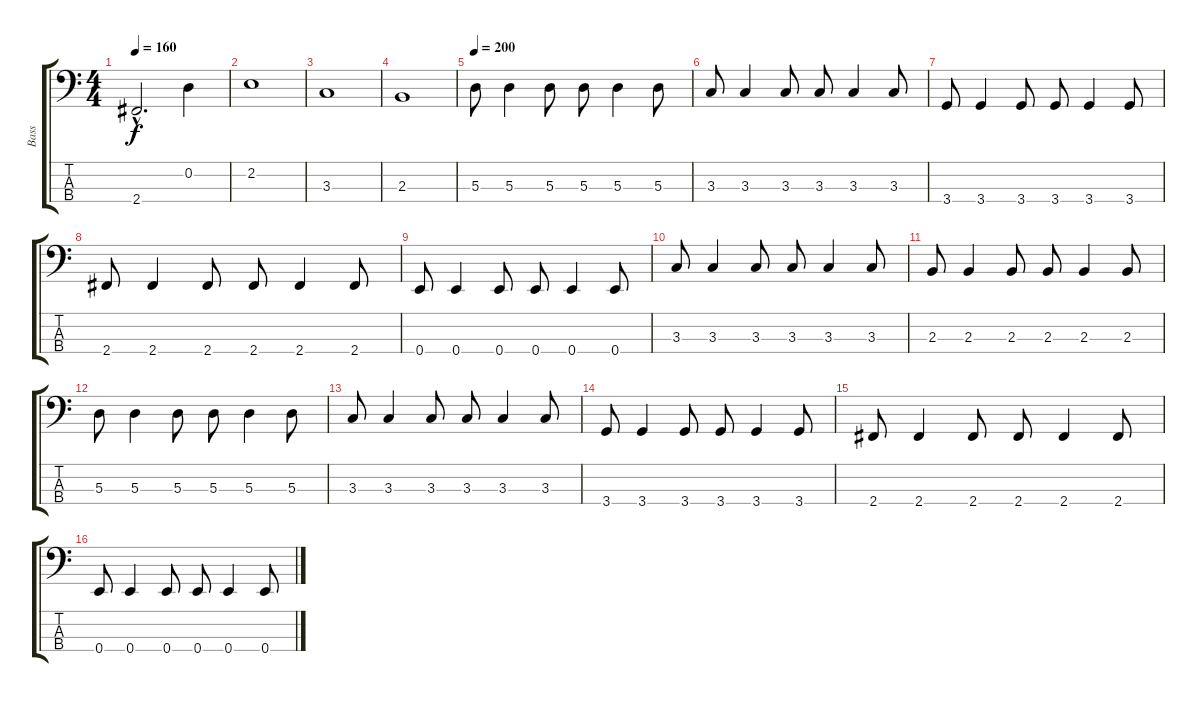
\track ("Bass" "Bass") {instrument electricbassfinger}
\staff {score tabs}
\tuning (G2 D2 A1 E1) {hide}
\ts (4 4)
\tempo 160
\clef f4
\ks c
2.4{hac}.2{d dy f} 0.2.4 |
2.2.1 |
3.3.1 |
2.3.1 |
\tempo 200
5.3.8 5.3.4 5.3.8 5.3.8 5.3.4 5.3.8 |
3.3.8 3.3.4 3.3.8 3.3.8 3.3.4 3.3.8 |
3.4.8 3.4.4 3.4.8 3.4.8 3.4.4 3.4.8 |
2.4.8 2.4.4 2.4.8 2.4.8 2.4.4 2.4.8 |
0.4.8 0.4.4 0.4.8 0.4.8 0.4.4 0.4.8 |
3.3.8 3.3.4 3.3.8 3.3.8 3.3.4 3.3.8 |
2.3.8 2.3.4 2.3.8 2.3.8 2.3.4 2.3.8 |
5.3.8 5.3.4 5.3.8 5.3.8 5.3.4 5.3.8 |
3.3.8 3.3.4 3.3.8 3.3.8 3.3.4 3.3.8 |
3.4.8 3.4.4 3.4.8 3.4.8 3.4.4 3.4.8 |
2.4.8 2.4.4 2.4.8 2.4.8 2.4.4 2.4.8 |
0.4.8 0.4.4 0.4.8 0.4.8 0.4.4 0.4.8
